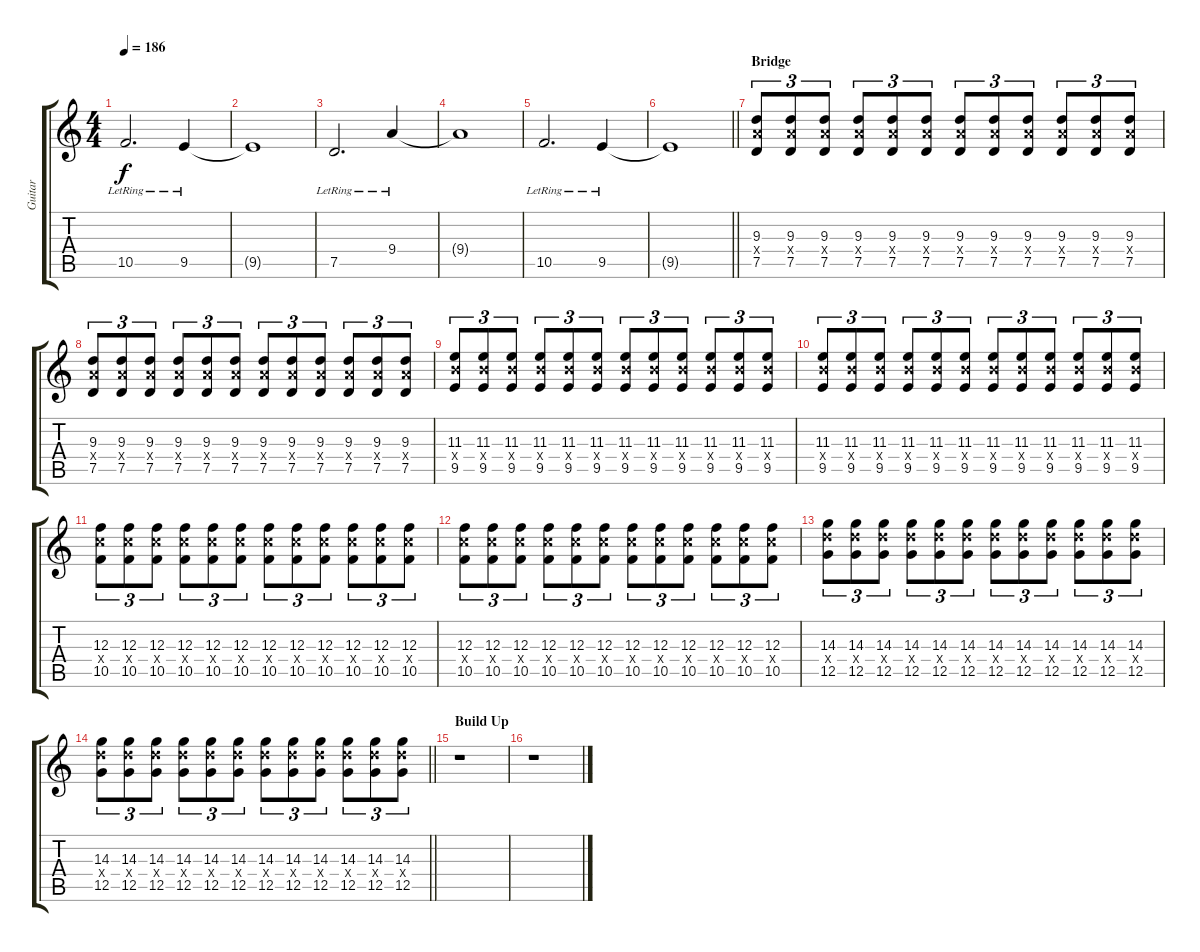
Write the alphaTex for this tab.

\track ("Guitar" "Guitar") {instrument distortionguitar}
\staff {score tabs}
\tuning (D4 A3 F3 C3 G2 C2) {hide}
\ts (4 4)
\tempo 186
\clef g2
\ks c
10.5{lr}.2{d dy f} 9.5{lr}.4 |
9.5{t}.1 |
7.5{lr}.2{d} 9.4{lr}.4 |
9.4{t}.1 |
10.5{lr}.2{d} 9.5{lr}.4 |
\barLineRight lightlight
9.5{t}.1 |
\section ("" "Bridge")
(9.3 9.4{x} 7.5).8{tu (3 2) volume 10} (9.3 9.4{x} 7.5).8{tu (3 2)} (9.3 9.4{x} 7.5).8{tu (3 2)} (9.3 9.4{x} 7.5).8{tu (3 2)} (9.3 9.4{x} 7.5).8{tu (3 2)} (9.3 9.4{x} 7.5).8{tu (3 2)} (9.3 9.4{x} 7.5).8{tu (3 2)} (9.3 9.4{x} 7.5).8{tu (3 2)} (9.3 9.4{x} 7.5).8{tu (3 2)} (9.3 9.4{x} 7.5).8{tu (3 2)} (9.3 9.4{x} 7.5).8{tu (3 2)} (9.3 9.4{x} 7.5).8{tu (3 2)} |
(9.3 9.4{x} 7.5).8{tu (3 2)} (9.3 9.4{x} 7.5).8{tu (3 2)} (9.3 9.4{x} 7.5).8{tu (3 2)} (9.3 9.4{x} 7.5).8{tu (3 2)} (9.3 9.4{x} 7.5).8{tu (3 2)} (9.3 9.4{x} 7.5).8{tu (3 2)} (9.3 9.4{x} 7.5).8{tu (3 2)} (9.3 9.4{x} 7.5).8{tu (3 2)} (9.3 9.4{x} 7.5).8{tu (3 2)} (9.3 9.4{x} 7.5).8{tu (3 2)} (9.3 9.4{x} 7.5).8{tu (3 2)} (9.3 9.4{x} 7.5).8{tu (3 2)} |
(11.3 11.4{x} 9.5).8{tu (3 2)} (11.3 11.4{x} 9.5).8{tu (3 2)} (11.3 11.4{x} 9.5).8{tu (3 2)} (11.3 11.4{x} 9.5).8{tu (3 2)} (11.3 11.4{x} 9.5).8{tu (3 2)} (11.3 11.4{x} 9.5).8{tu (3 2)} (11.3 11.4{x} 9.5).8{tu (3 2)} (11.3 11.4{x} 9.5).8{tu (3 2)} (11.3 11.4{x} 9.5).8{tu (3 2)} (11.3 11.4{x} 9.5).8{tu (3 2)} (11.3 11.4{x} 9.5).8{tu (3 2)} (11.3 11.4{x} 9.5).8{tu (3 2)} |
(11.3 11.4{x} 9.5).8{tu (3 2)} (11.3 11.4{x} 9.5).8{tu (3 2)} (11.3 11.4{x} 9.5).8{tu (3 2)} (11.3 11.4{x} 9.5).8{tu (3 2)} (11.3 11.4{x} 9.5).8{tu (3 2)} (11.3 11.4{x} 9.5).8{tu (3 2)} (11.3 11.4{x} 9.5).8{tu (3 2)} (11.3 11.4{x} 9.5).8{tu (3 2)} (11.3 11.4{x} 9.5).8{tu (3 2)} (11.3 11.4{x} 9.5).8{tu (3 2)} (11.3 11.4{x} 9.5).8{tu (3 2)} (11.3 11.4{x} 9.5).8{tu (3 2)} |
(12.3 12.4{x} 10.5).8{tu (3 2)} (12.3 12.4{x} 10.5).8{tu (3 2)} (12.3 12.4{x} 10.5).8{tu (3 2)} (12.3 12.4{x} 10.5).8{tu (3 2)} (12.3 12.4{x} 10.5).8{tu (3 2)} (12.3 12.4{x} 10.5).8{tu (3 2)} (12.3 12.4{x} 10.5).8{tu (3 2)} (12.3 12.4{x} 10.5).8{tu (3 2)} (12.3 12.4{x} 10.5).8{tu (3 2)} (12.3 12.4{x} 10.5).8{tu (3 2)} (12.3 12.4{x} 10.5).8{tu (3 2)} (12.3 12.4{x} 10.5).8{tu (3 2)} |
(12.3 12.4{x} 10.5).8{tu (3 2)} (12.3 12.4{x} 10.5).8{tu (3 2)} (12.3 12.4{x} 10.5).8{tu (3 2)} (12.3 12.4{x} 10.5).8{tu (3 2)} (12.3 12.4{x} 10.5).8{tu (3 2)} (12.3 12.4{x} 10.5).8{tu (3 2)} (12.3 12.4{x} 10.5).8{tu (3 2)} (12.3 12.4{x} 10.5).8{tu (3 2)} (12.3 12.4{x} 10.5).8{tu (3 2)} (12.3 12.4{x} 10.5).8{tu (3 2)} (12.3 12.4{x} 10.5).8{tu (3 2)} (12.3 12.4{x} 10.5).8{tu (3 2)} |
(14.3 14.4{x} 12.5).8{tu (3 2)} (14.3 14.4{x} 12.5).8{tu (3 2)} (14.3 14.4{x} 12.5).8{tu (3 2)} (14.3 14.4{x} 12.5).8{tu (3 2)} (14.3 14.4{x} 12.5).8{tu (3 2)} (14.3 14.4{x} 12.5).8{tu (3 2)} (14.3 14.4{x} 12.5).8{tu (3 2)} (14.3 14.4{x} 12.5).8{tu (3 2)} (14.3 14.4{x} 12.5).8{tu (3 2)} (14.3 14.4{x} 12.5).8{tu (3 2)} (14.3 14.4{x} 12.5).8{tu (3 2)} (14.3 14.4{x} 12.5).8{tu (3 2)} |
\barLineRight lightlight
(14.3 14.4{x} 12.5).8{tu (3 2)} (14.3 14.4{x} 12.5).8{tu (3 2)} (14.3 14.4{x} 12.5).8{tu (3 2)} (14.3 14.4{x} 12.5).8{tu (3 2)} (14.3 14.4{x} 12.5).8{tu (3 2)} (14.3 14.4{x} 12.5).8{tu (3 2)} (14.3 14.4{x} 12.5).8{tu (3 2)} (14.3 14.4{x} 12.5).8{tu (3 2)} (14.3 14.4{x} 12.5).8{tu (3 2)} (14.3 14.4{x} 12.5).8{tu (3 2)} (14.3 14.4{x} 12.5).8{tu (3 2)} (14.3 14.4{x} 12.5).8{tu (3 2)} |
\section ("" "Build Up")
r.1 |
r.1
